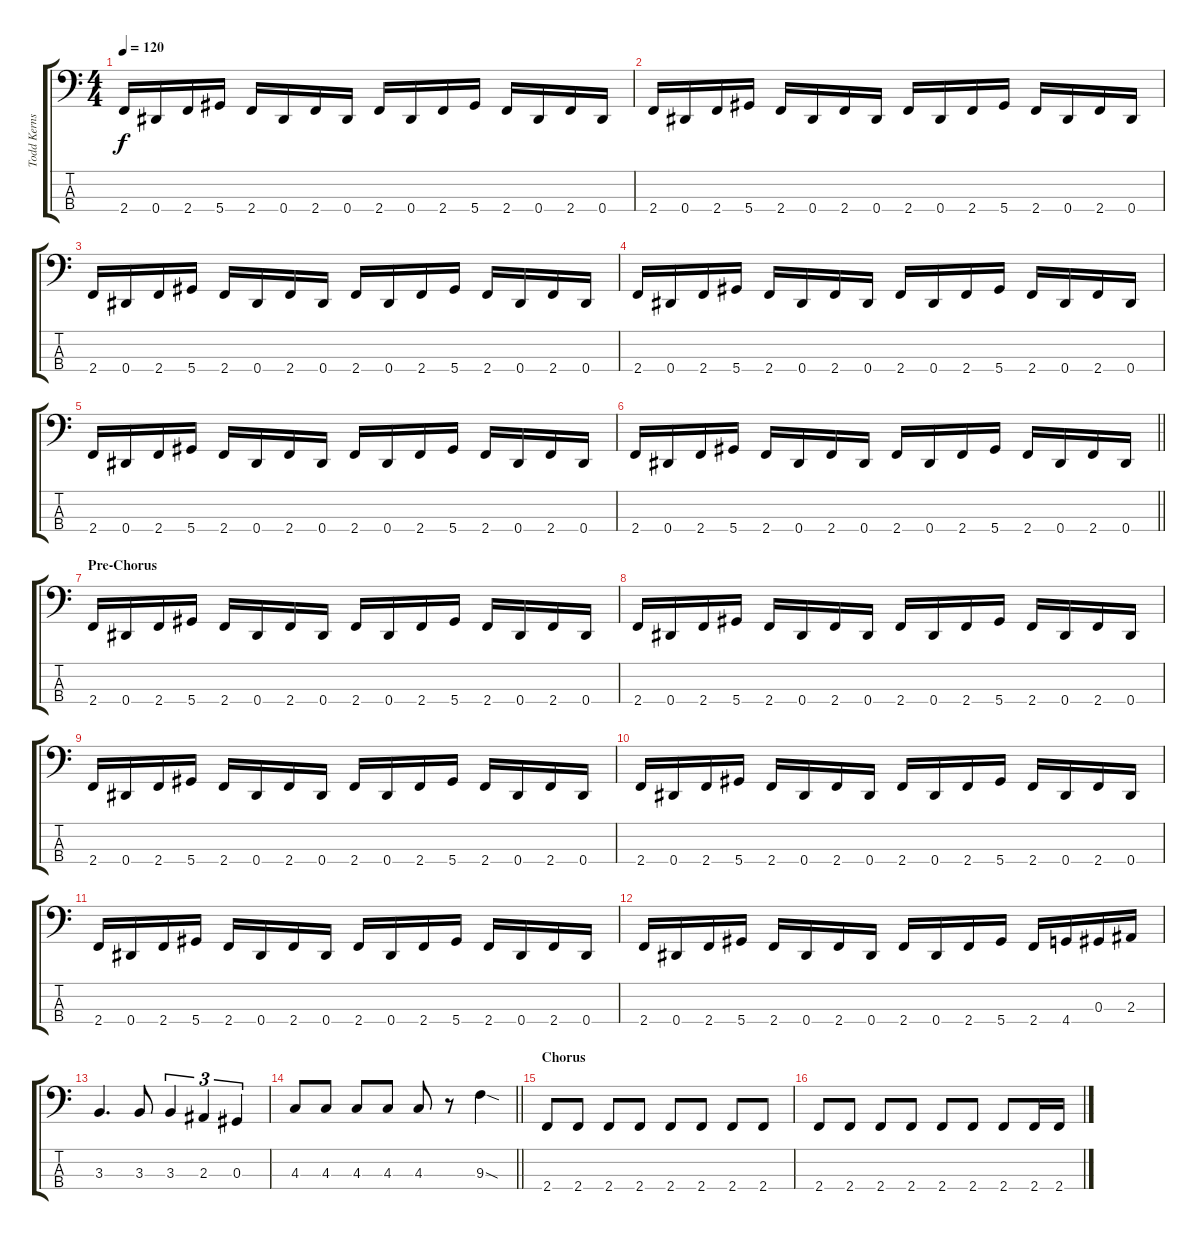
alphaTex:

\track ("Todd Kerns" "Todd Kerns") {instrument electricbasspick}
\staff {score tabs}
\tuning (Gb2 Db2 Ab1 Eb1) {hide}
\ts (4 4)
\tempo 120
\clef f4
\ks c
2.4.16{dy f} 0.4.16 2.4.16 5.4.16 2.4.16 0.4.16 2.4.16 0.4.16 2.4.16 0.4.16 2.4.16 5.4.16 2.4.16 0.4.16 2.4.16 0.4.16 |
2.4.16 0.4.16 2.4.16 5.4.16 2.4.16 0.4.16 2.4.16 0.4.16 2.4.16 0.4.16 2.4.16 5.4.16 2.4.16 0.4.16 2.4.16 0.4.16 |
2.4.16 0.4.16 2.4.16 5.4.16 2.4.16 0.4.16 2.4.16 0.4.16 2.4.16 0.4.16 2.4.16 5.4.16 2.4.16 0.4.16 2.4.16 0.4.16 |
2.4.16 0.4.16 2.4.16 5.4.16 2.4.16 0.4.16 2.4.16 0.4.16 2.4.16 0.4.16 2.4.16 5.4.16 2.4.16 0.4.16 2.4.16 0.4.16 |
2.4.16 0.4.16 2.4.16 5.4.16 2.4.16 0.4.16 2.4.16 0.4.16 2.4.16 0.4.16 2.4.16 5.4.16 2.4.16 0.4.16 2.4.16 0.4.16 |
\barLineRight lightlight
2.4.16 0.4.16 2.4.16 5.4.16 2.4.16 0.4.16 2.4.16 0.4.16 2.4.16 0.4.16 2.4.16 5.4.16 2.4.16 0.4.16 2.4.16 0.4.16 |
\section ("" "Pre-Chorus")
2.4.16 0.4.16 2.4.16 5.4.16 2.4.16 0.4.16 2.4.16 0.4.16 2.4.16 0.4.16 2.4.16 5.4.16 2.4.16 0.4.16 2.4.16 0.4.16 |
2.4.16 0.4.16 2.4.16 5.4.16 2.4.16 0.4.16 2.4.16 0.4.16 2.4.16 0.4.16 2.4.16 5.4.16 2.4.16 0.4.16 2.4.16 0.4.16 |
2.4.16 0.4.16 2.4.16 5.4.16 2.4.16 0.4.16 2.4.16 0.4.16 2.4.16 0.4.16 2.4.16 5.4.16 2.4.16 0.4.16 2.4.16 0.4.16 |
2.4.16 0.4.16 2.4.16 5.4.16 2.4.16 0.4.16 2.4.16 0.4.16 2.4.16 0.4.16 2.4.16 5.4.16 2.4.16 0.4.16 2.4.16 0.4.16 |
2.4.16 0.4.16 2.4.16 5.4.16 2.4.16 0.4.16 2.4.16 0.4.16 2.4.16 0.4.16 2.4.16 5.4.16 2.4.16 0.4.16 2.4.16 0.4.16 |
2.4.16 0.4.16 2.4.16 5.4.16 2.4.16 0.4.16 2.4.16 0.4.16 2.4.16 0.4.16 2.4.16 5.4.16 2.4.16 4.4.16 0.3.16 2.3.16 |
3.3.4{d} 3.3.8 3.3.4{tu (3 2)} 2.3.4{tu (3 2)} 0.3.4{tu (3 2)} |
\barLineRight lightlight
4.3.8 4.3.8 4.3.8 4.3.8 4.3.8 r.8 9.3{sod}.4 |
\section ("" "Chorus")
2.4.8 2.4.8 2.4.8 2.4.8 2.4.8 2.4.8 2.4.8 2.4.8 |
2.4.8 2.4.8 2.4.8 2.4.8 2.4.8 2.4.8 2.4.8 2.4.16 2.4.16
